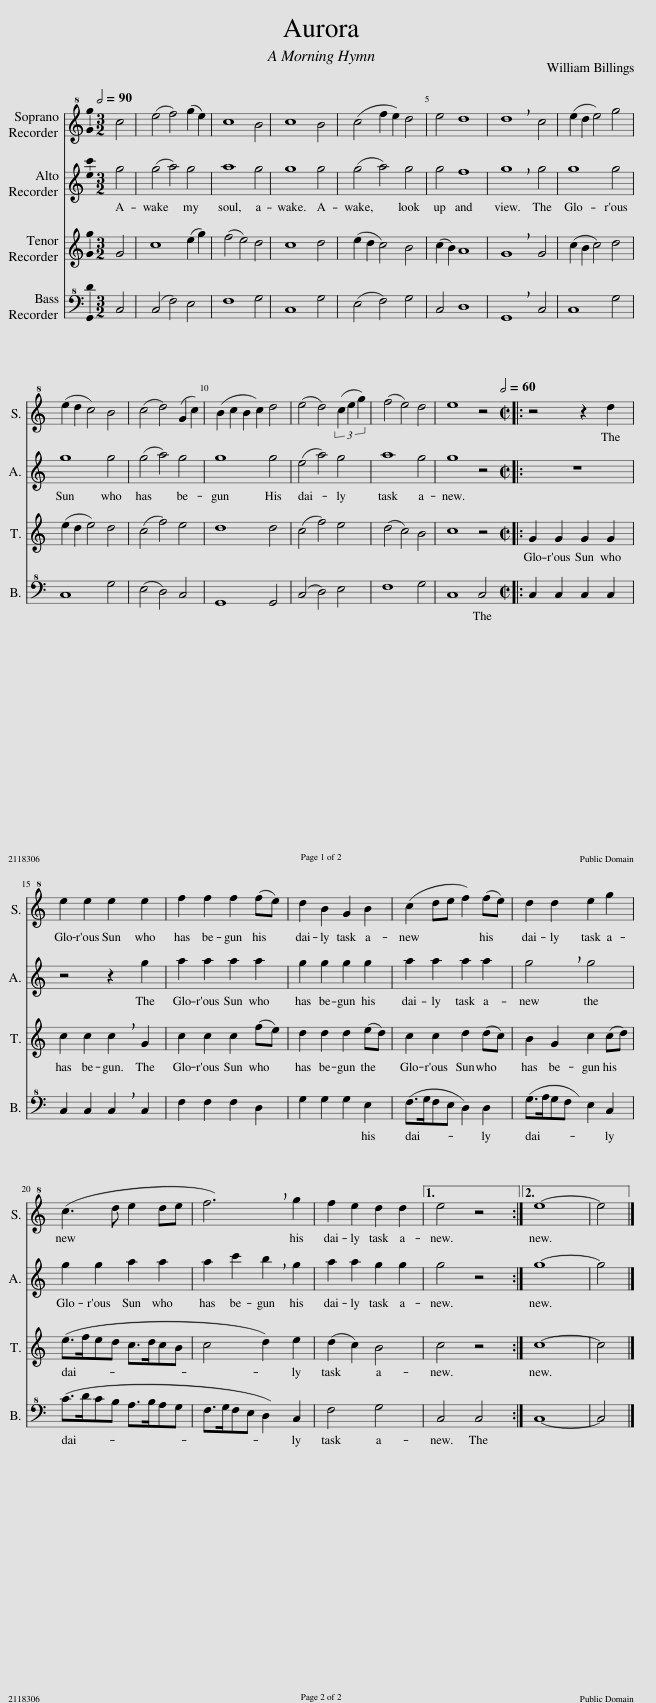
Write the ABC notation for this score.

X:1
%%score 1 2 3 4
L:1/8
Q:1/2=90
M:3/2
I:linebreak $
K:C
V:1 treble+8
V:2 treble
V:3 treble
V:4 bass+8
V:1
 c4 | (e4 f4) (g2 e2) | c8 B4 | c8 B4 | (c4 f2 e2) d4 | %5
 e4 d8 | !breath!d8 c4 | (e2 d2 e4) g4 |$ (e2 d2) c4 B4 | (c4 d4) (G2 c2) | %10
 (B2 c2) B2 c2 d4 | (e4 d4) (3(c2 e2 g2) | (f4 e4) d4 | e8 z4 |:[M:2/2][Q:1/2=60] z4 z2 d2 |$ %15
 e2 e2 e2 e2 | f2 f2 f2 (fe) | d2 B2 G2 B2 | (c2 d)e f2 (fe) | d2 d2 e2 g2 |$ %20
 (c3 d e2) de | !breath!f6 g2 | f2 e2 d2 d2 |1 e4 z4 :|2 e8- | %25
 e4 |] %26
V:2
 g4 | (g4 a4) g4 | a8 g4 | g8 g4 | (g4 a4) g4 | %5
 g4 f8 | !breath!g8 g4 | g8 g4 |$ g8 g4 | (g4 a4) g4 | %10
 g8 g4 | (e4 a4) g4 | a8 g4 | g8 z4 |:[M:2/2] z8 |$ %15
 z4 z2 g2 | a2 a2 a2 a2 | g2 g2 g2 g2 | a2 a2 a2 a2 | !breath!g4 g4 |$ %20
 g2 g2 a2 a2 | a2 c'2 !breath!b2 g2 | a2 a2 g2 g2 |1 g4 z4 :|2 g8- | %25
 g4 |] %26
V:3
 G4 | c8 (e2 g2) | (f4 e4) d4 | c8 d4 | (e2 d2 c4) B4 | %5
 (c2 B2) A8 | !breath!G8 G4 | (c2 B2 c4) d4 |$ (e2 d2 e4) d4 | (c4 f4) e4 | %10
 d8 d4 | (c4 f4) e4 | (d4 c4) B4 | c8 z4 |:[M:2/2] G2 G2 G2 G2 |$ %15
 c2 c2 !breath!c2 G2 | c2 c2 c2 (fe) | d2 d2 d2 (ed) | c2 c2 d2 (dc) | B2 G2 c2 (cd) |$ %20
 (e>fed c>dcB | c4 d2) e2 | (d2 c2) B4 |1 c4 z4 :|2 c8- | %25
 c4 |] %26
V:4
 C,4 | (C,4 F,4) E,4 | F,8 G,4 | C,8 G,4 | (E,4 F,4) G,4 | %5
 C,4 D,8 | !breath!G,,8 C,4 | C,8 G,4 |$ C,8 G,4 | (E,4 D,4) C,4 | %10
 G,,8 G,,4 | (C,4 D,4) E,4 | F,8 G,4 | C,8 C,4 |:[M:2/2] C,2 C,2 C,2 C,2 |$ %15
 C,2 C,2 !breath!C,2 C,2 | F,2 F,2 F,2 D,2 | G,2 G,2 G,2 E,2 | (F,>G,F,E,) D,2 D,2 | (G,>A,)G,F, E,2 C,2 |$ %20
 (C>DCB, A,>B,A,G, | F,>G,F,)E, D,2 C,2 | F,4 G,4 |1 C,4 C,4 :|2 C,8- | %25
 C,4 |] %26
